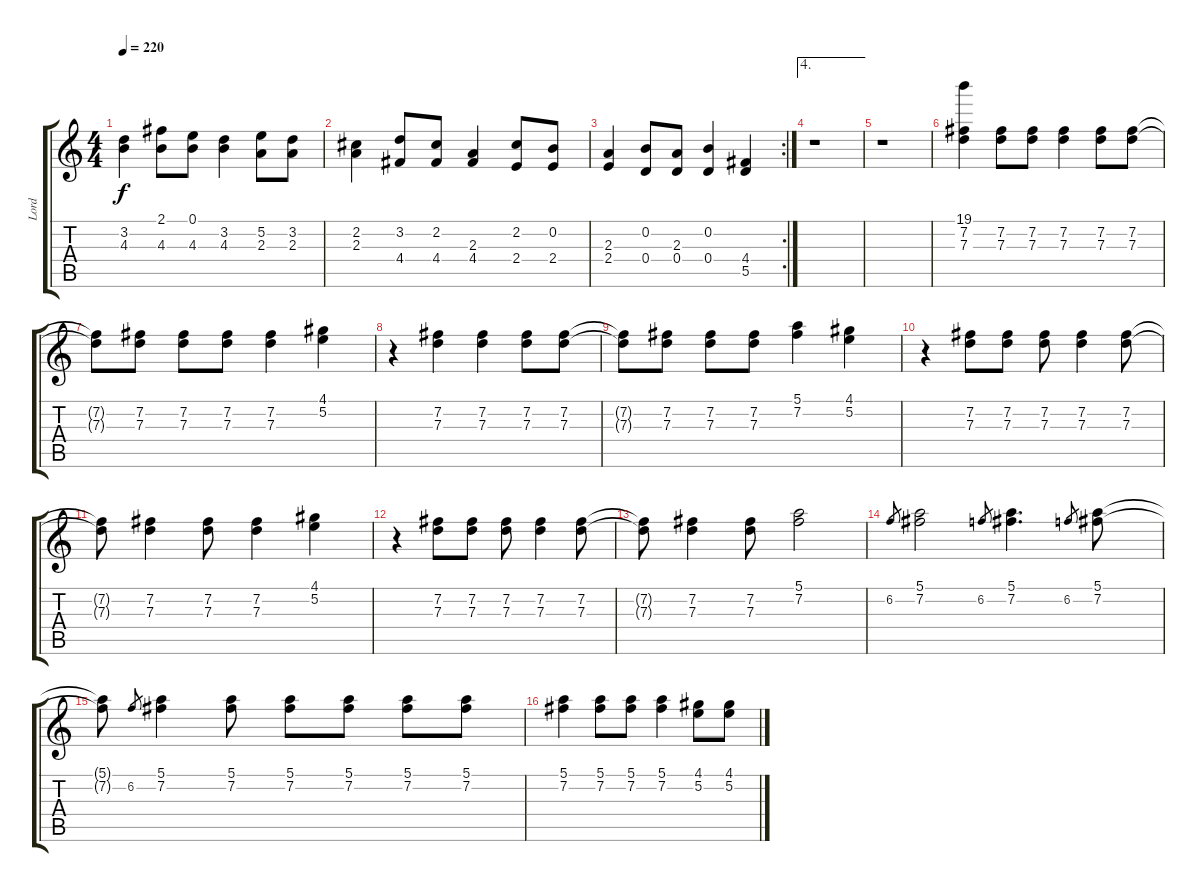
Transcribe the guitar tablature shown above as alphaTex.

\track ("Lord" "Lord") {instrument drawbarorgan}
\staff {score tabs}
\tuning (E5 B4 G4 D4 A3 E3) {hide}
\ts (4 4)
\tempo 220
\clef g2
\ks c
(3.2 4.3).4{dy f} (2.1 4.3).8 (0.1 4.3).8 (3.2 4.3).4 (5.2 2.3).8 (3.2 2.3).8 |
(2.2 2.3).4 (3.2 4.4).8 (2.2 4.4).8 (2.3 4.4).4 (2.2 2.4).8 (0.2 2.4).8 |
\rc 2
(2.3 2.4).4 (0.2 0.4).8 (2.3 0.4).8 (0.2 0.4).4 (4.4 5.5).4{volume 5} |
\ae 4
r.1 |
r.1 |
(19.1 7.2 7.3).4{volume 7} (7.2 7.3).8 (7.2 7.3).8 (7.2 7.3).4 (7.2 7.3).8 (7.2 7.3).8 |
(7.2{t} 7.3{t}).8 (7.2 7.3).8 (7.2 7.3).8 (7.2 7.3).8 (7.2 7.3).4 (4.1 5.2).4 |
r.4 (7.2 7.3).4 (7.2 7.3).4 (7.2 7.3).8 (7.2 7.3).8 |
(7.2{t} 7.3{t}).8 (7.2 7.3).8 (7.2 7.3).8 (7.2 7.3).8 (5.1 7.2).4 (4.1 5.2).4 |
r.4 (7.2 7.3).8 (7.2 7.3).8 (7.2 7.3).8 (7.2 7.3).4 (7.2 7.3).8 |
(7.2{t} 7.3{t}).8 (7.2 7.3).4 (7.2 7.3).8 (7.2 7.3).4 (4.1 5.2).4 |
r.4 (7.2 7.3).8 (7.2 7.3).8 (7.2 7.3).8 (7.2 7.3).4 (7.2 7.3).8 |
(7.2{t} 7.3{t}).8 (7.2 7.3).4 (7.2 7.3).8 (5.1 7.2).2 |
6.2.8{gr} (5.1 7.2).2 6.2.8{gr} (5.1 7.2).4{d} 6.2.8{gr} (5.1 7.2).8 |
(5.1{t} 7.2{t}).8 6.2.8{gr} (5.1 7.2).4 (5.1 7.2).8 (5.1 7.2).8 (5.1 7.2).8 (5.1 7.2).8 (5.1 7.2).8 |
(5.1 7.2).4 (5.1 7.2).8 (5.1 7.2).8 (5.1 7.2).4 (4.1 5.2).8 (4.1 5.2).8
